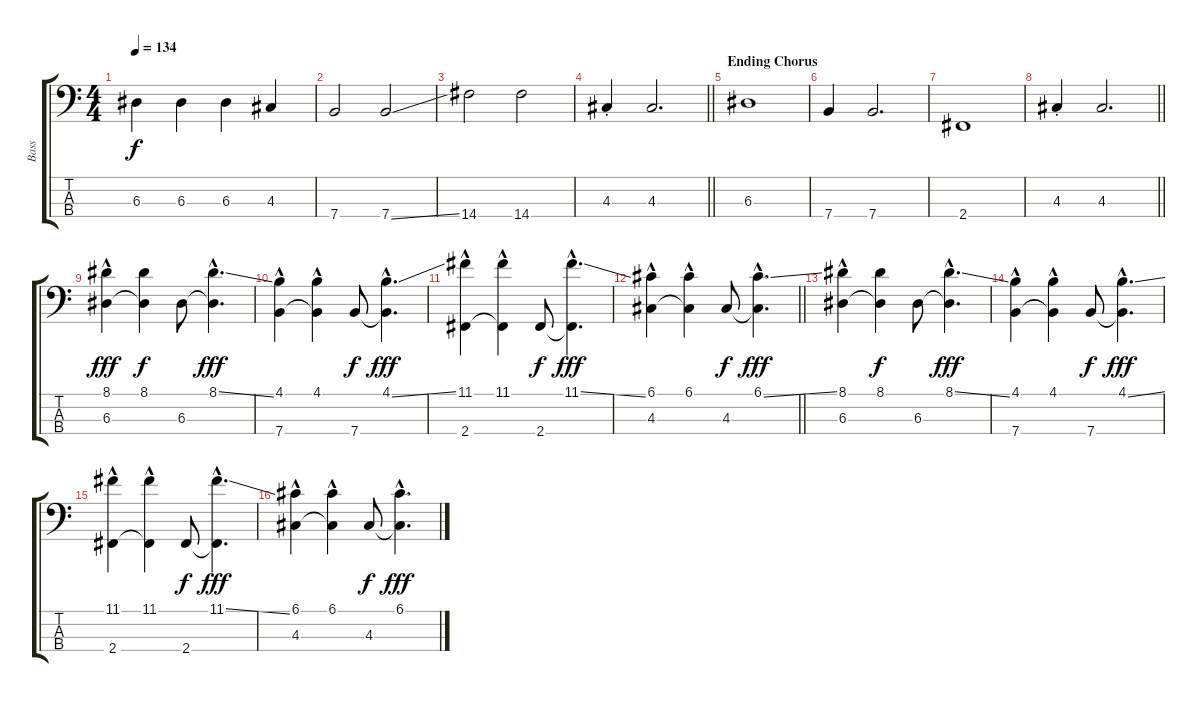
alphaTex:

\track ("Bass" "Bass") {instrument electricbassfinger}
\staff {score tabs}
\tuning (G2 D2 A1 E1) {hide}
\ts (4 4)
\tempo 134
\clef f4
\ks c
6.3.4{dy f} 6.3.4 6.3.4 4.3.4 |
7.4.2 7.4{ss}.2 |
14.4.2 14.4.2 |
\barLineRight lightlight
4.3{st}.4 4.3.2{d} |
\section ("" "Ending Chorus")
6.3.1 |
7.4.4 7.4.2{d} |
2.4.1 |
\barLineRight lightlight
4.3{st}.4 4.3.2{d} |
(8.1{hac} 6.3).4{dy fff} (8.1 6.3{t}).4{dy f} 6.3.8 (8.1{ss hac} 6.3{t}).4{d dy fff} |
(4.1{hac} 7.4).4 (4.1{hac} 7.4{t}).4 7.4.8{dy f} (4.1{ss hac} 7.4{t}).4{d dy fff} |
(11.1{hac} 2.4).4 (11.1{hac} 2.4{t}).4 2.4.8{dy f} (11.1{ss hac} 2.4{t}).4{d dy fff} |
\barLineRight lightlight
(6.1{hac} 4.3).4 (6.1{hac} 4.3{t}).4 4.3.8{dy f} (6.1{ss hac} 4.3{t}).4{d dy fff} |
(8.1{hac} 6.3).4 (8.1 6.3{t}).4{dy f} 6.3.8 (8.1{ss hac} 6.3{t}).4{d dy fff} |
(4.1{hac} 7.4).4 (4.1{hac} 7.4{t}).4 7.4.8{dy f} (4.1{ss hac} 7.4{t}).4{d dy fff} |
(11.1{hac} 2.4).4 (11.1{hac} 2.4{t}).4 2.4.8{dy f} (11.1{ss hac} 2.4{t}).4{d dy fff} |
(6.1{hac} 4.3).4 (6.1{hac} 4.3{t}).4 4.3.8{dy f} (6.1{ss hac} 4.3{t}).4{d dy fff}
